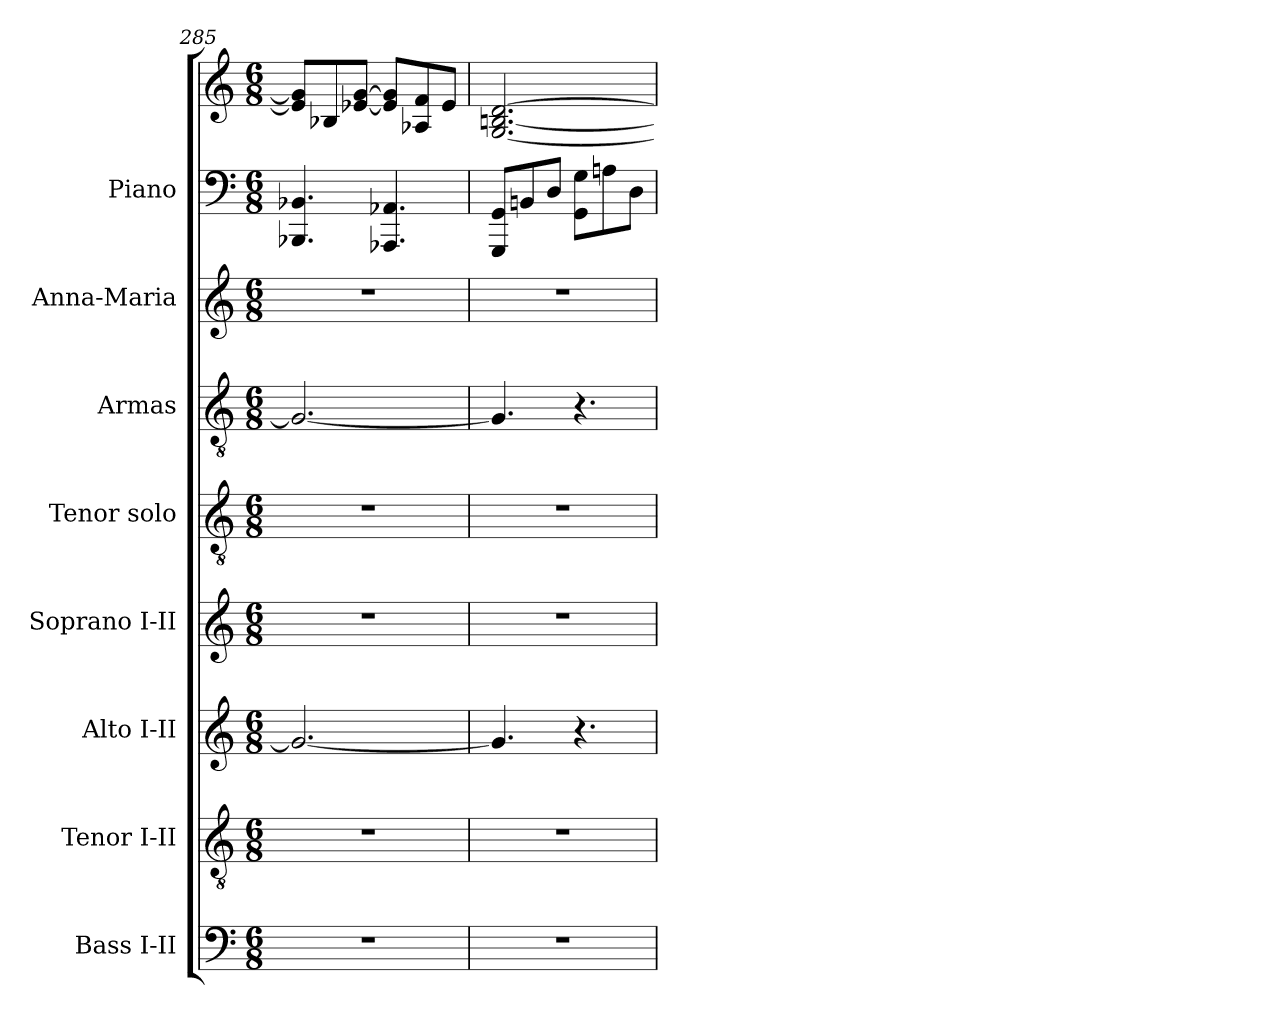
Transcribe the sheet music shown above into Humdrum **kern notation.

**kern	**kern	**kern	**kern	**kern	**kern	**kern	**kern	**kern
*part8	*part7	*part6	*part5	*part4	*part3	*part2	*part1	*part1
*staff9	*staff8	*staff7	*staff6	*staff5	*staff4	*staff3	*staff2	*staff1
*I"Bass I-II	*I"Tenor I-II	*I"Alto I-II	*I"Soprano I-II	*I"Tenor solo	*I"Armas	*I"Anna-Maria	*I"Piano	*
*I'B.	*I'T.	*I'A.	*I'S.	*I'T. Solo	*I'Armas	*I'A-M	*I'Pno.	*
*clefF4	*clefGv2	*clefG2	*clefG2	*clefGv2	*clefGv2	*clefG2	*clefF4	*clefG2
*	*ITrd7c12	*	*	*ITrd7c12	*ITrd7c12	*	*	*
*k[]	*k[]	*k[]	*k[]	*k[]	*k[]	*k[]	*k[]	*k[]
*C:	*C:	*C:	*C:	*C:	*C:	*C:	*C:	*C:
*M6/8	*M6/8	*M6/8	*M6/8	*M6/8	*M6/8	*M6/8	*M6/8	*M6/8
=285	=285	=285	=285	=285	=285	=285	=285	=285
!LO:N:vis=1	!LO:N:vis=1	!	!LO:N:vis=1	!LO:N:vis=1	!	!LO:N:vis=1	!	!
2.r	2.r	2.gi/_<	2.r	2.r	2.GGi/_<	2.r	4.BBB-Xi/ 4.BB-Xi	8e-i/] 8gi]L
.	.	.	.	.	.	.	.	8B-Xi/
.	.	.	.	.	.	.	.	[<8e-Xi/ [>8giJ
.	.	.	.	.	.	.	4.AAA-Xi/ 4.AA-Xi	8e-i/] 8gi]L
.	.	.	.	.	.	.	.	8A-Xi/ 8fi
.	.	.	.	.	.	.	.	8e-i/J
=286	=286	=286	=286	=286	=286	=286	=286	=286
!LO:N:vis=1	!LO:N:vis=1	!	!LO:N:vis=1	!LO:N:vis=1	!	!LO:N:vis=1	!	!
2.r	2.r	4.gi/]	2.r	2.r	4.GGi/]	2.r	8GGGi/ 8GGiL	[<2.Gi/ [<2.Bni [>2.di
.	.	.	.	.	.	.	8BBni/	.
.	.	.	.	.	.	.	8Di/J	.
.	.	4.r	.	.	4.r	.	8GGi\ 8GiL	.
.	.	.	.	.	.	.	8Ani\	.
.	.	.	.	.	.	.	8Di\J	.
=	=	=	=	=	=	=	=	=
*-	*-	*-	*-	*-	*-	*-	*-	*-
